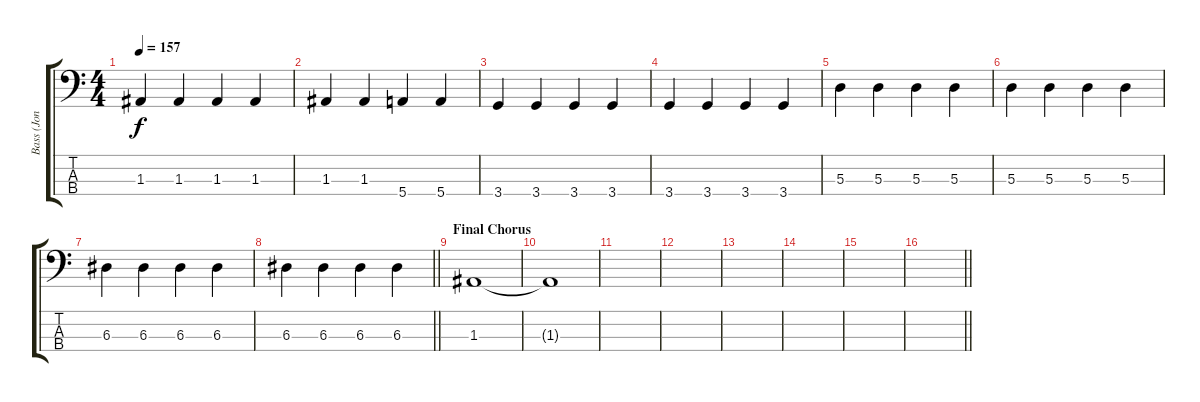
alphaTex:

\track ("Bass (Jon Walker)" "Bass (Jon ") {instrument electricbassfinger}
\staff {score tabs}
\tuning (G2 D2 A1 E1) {hide}
\ts (4 4)
\tempo 157
\clef f4
\ks c
1.3.4{dy f} 1.3.4 1.3.4 1.3.4 |
1.3.4 1.3.4 5.4.4 5.4.4 |
3.4.4 3.4.4 3.4.4 3.4.4 |
3.4.4 3.4.4 3.4.4 3.4.4 |
5.3.4 5.3.4 5.3.4 5.3.4 |
5.3.4 5.3.4 5.3.4 5.3.4 |
6.3.4 6.3.4 6.3.4 6.3.4 |
\barLineRight lightlight
6.3.4 6.3.4 6.3.4 6.3.4 |
\section ("" "Final Chorus")
1.3.1 |
1.3{t}.1 |
|
|
|
|
|
\barLineRight lightlight
